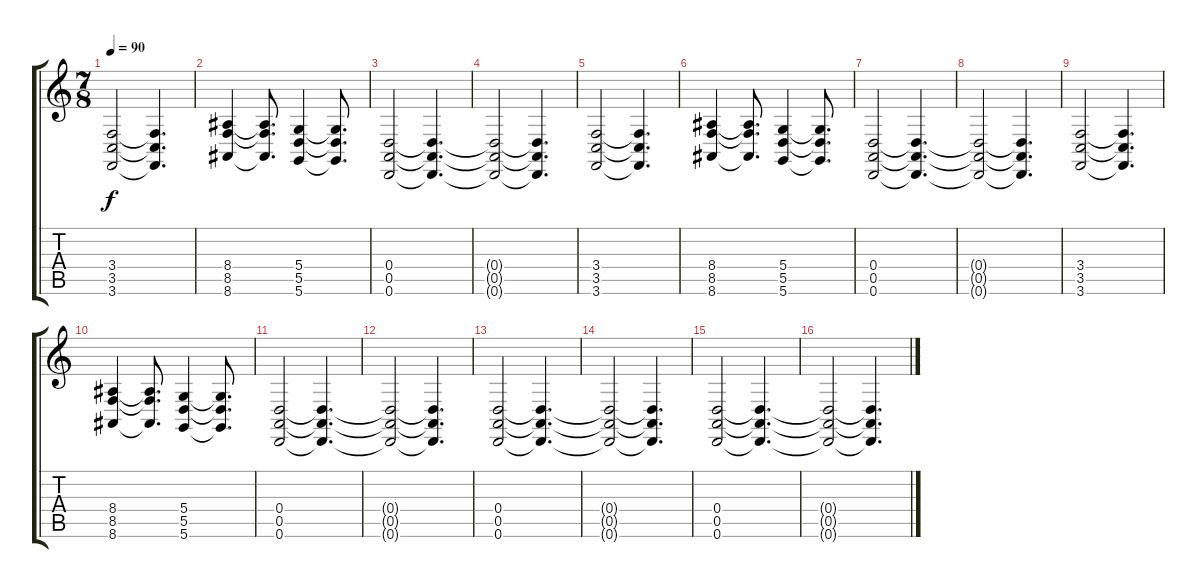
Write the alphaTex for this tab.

\track "" {instrument lead5charang}
\staff {score tabs}
\tuning (E4 B3 G3 D3 A2 D2) {hide}
\ts (7 8)
\tempo 90
\clef g2
\ks c
(3.4 3.5 3.6).2{dy f} (3.4{t} 3.5{t} 3.6{t}).4{d} |
(8.4 8.5 8.6).4 (8.4{t} 8.5{t} 8.6{t}).8{d} (5.4 5.5 5.6).4 (5.4{t} 5.5{t} 5.6{t}).8{d} |
(0.4 0.5 0.6).2 (0.4{t} 0.5{t} 0.6{t}).4{d} |
(0.4{t} 0.5{t} 0.6{t}).2 (0.4{t} 0.5{t} 0.6{t}).4{d} |
(3.4 3.5 3.6).2 (3.4{t} 3.5{t} 3.6{t}).4{d} |
(8.4 8.5 8.6).4 (8.4{t} 8.5{t} 8.6{t}).8{d} (5.4 5.5 5.6).4 (5.4{t} 5.5{t} 5.6{t}).8{d} |
(0.4 0.5 0.6).2 (0.4{t} 0.5{t} 0.6{t}).4{d} |
(0.4{t} 0.5{t} 0.6{t}).2 (0.4{t} 0.5{t} 0.6{t}).4{d} |
(3.4 3.5 3.6).2 (3.4{t} 3.5{t} 3.6{t}).4{d} |
(8.4 8.5 8.6).4 (8.4{t} 8.5{t} 8.6{t}).8{d} (5.4 5.5 5.6).4 (5.4{t} 5.5{t} 5.6{t}).8{d} |
(0.4 0.5 0.6).2 (0.4{t} 0.5{t} 0.6{t}).4{d} |
(0.4{t} 0.5{t} 0.6{t}).2 (0.4{t} 0.5{t} 0.6{t}).4{d} |
(0.4 0.5 0.6).2 (0.4{t} 0.5{t} 0.6{t}).4{d} |
(0.4{t} 0.5{t} 0.6{t}).2 (0.4{t} 0.5{t} 0.6{t}).4{d} |
(0.4 0.5 0.6).2 (0.4{t} 0.5{t} 0.6{t}).4{d} |
(0.4{t} 0.5{t} 0.6{t}).2 (0.4{t} 0.5{t} 0.6{t}).4{d}
